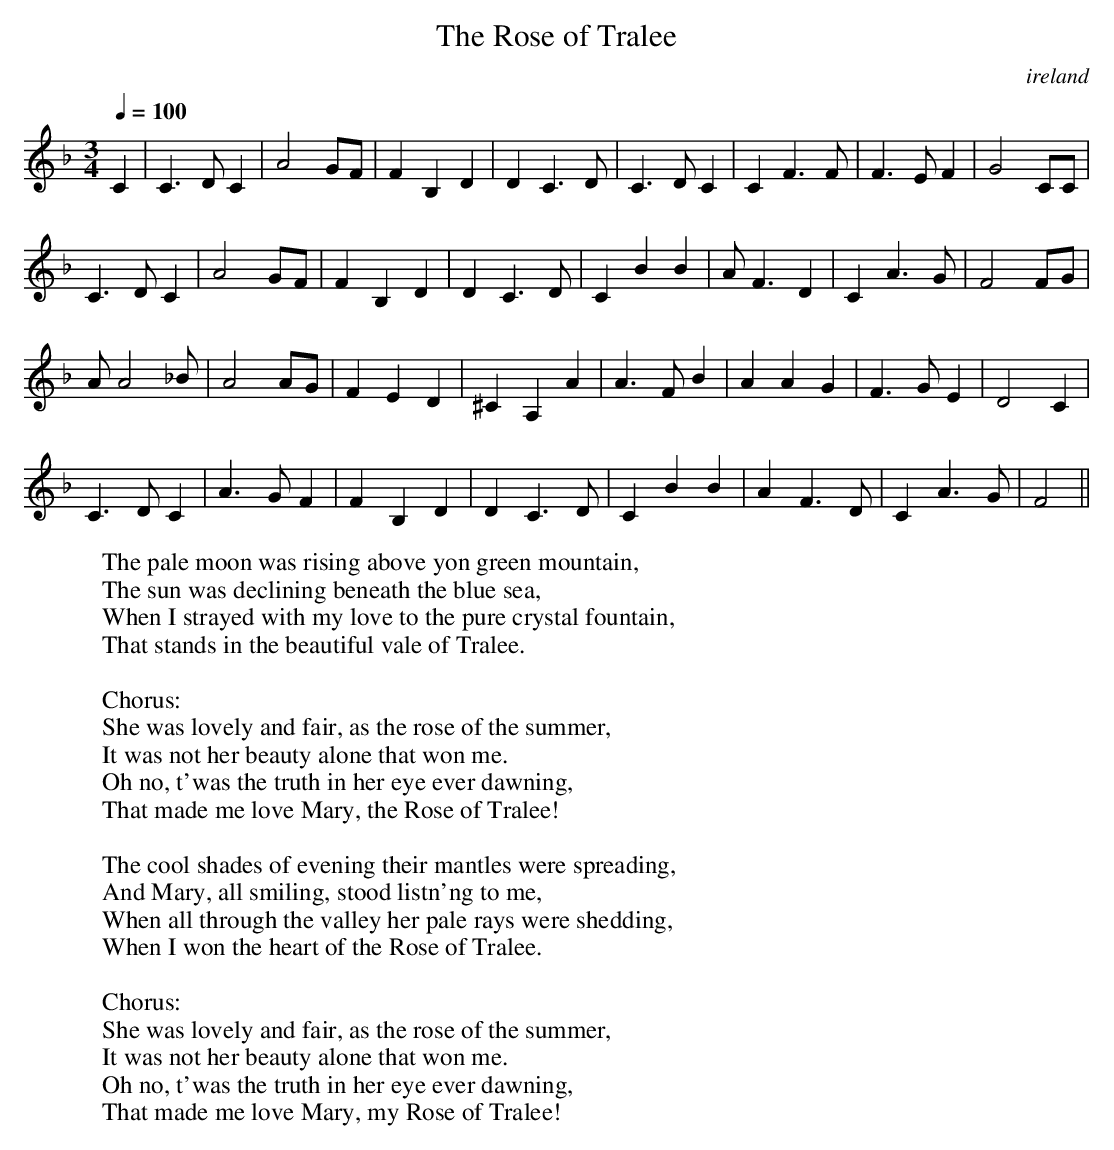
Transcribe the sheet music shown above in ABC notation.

X:1
T:Rose of Tralee, The
O:ireland
M:3/4
L:1/8
Q:1/4=100
W:The pale moon was rising above yon green mountain,
W:The sun was declining beneath the blue sea,
W:When I strayed with my love to the pure crystal fountain,
W:That stands in the beautiful vale of Tralee.
W:
W:  Chorus:
W:  She was lovely and fair, as the rose of the summer,
W:  It was not her beauty alone that won me.
W:  Oh no, t'was the truth in her eye ever dawning,
W:  That made me love Mary, the Rose of Tralee!
W:
W:The cool shades of evening their mantles were spreading,
W:And Mary, all smiling, stood listn'ng to me,
W:When all through the valley her pale rays were shedding,
W:When I won the heart of the Rose of Tralee.
W:
W:  Chorus:
W:  She was lovely and fair, as the rose of the summer,
W:  It was not her beauty alone that won me.
W:  Oh no, t'was the truth in her eye ever dawning,
W:  That made me love Mary, my Rose of Tralee!
K:F
C2 |C3D C2|A4 GF|F2 B,2 D2|D2 C3D|\
C3D C2|C2 F3F|F3E F2|G4 CC|
C3D C2|A4 GF|F2 B,2 D2|D2 C3D|\
C2 B2 B2|AF3 D2|C2 A3G|F4 FG|
AA4_B|A4 AG|F2 E2 D2|^C2 A,2 A2|\
A3F B2|A2 A2 G2|F3G E2|D4 C2|
C3D C2|A3G F2|F2 B,2 D2|D2 C3D|\
C2 B2 B2|A2 F3D|C2 A3G|F4 ||
